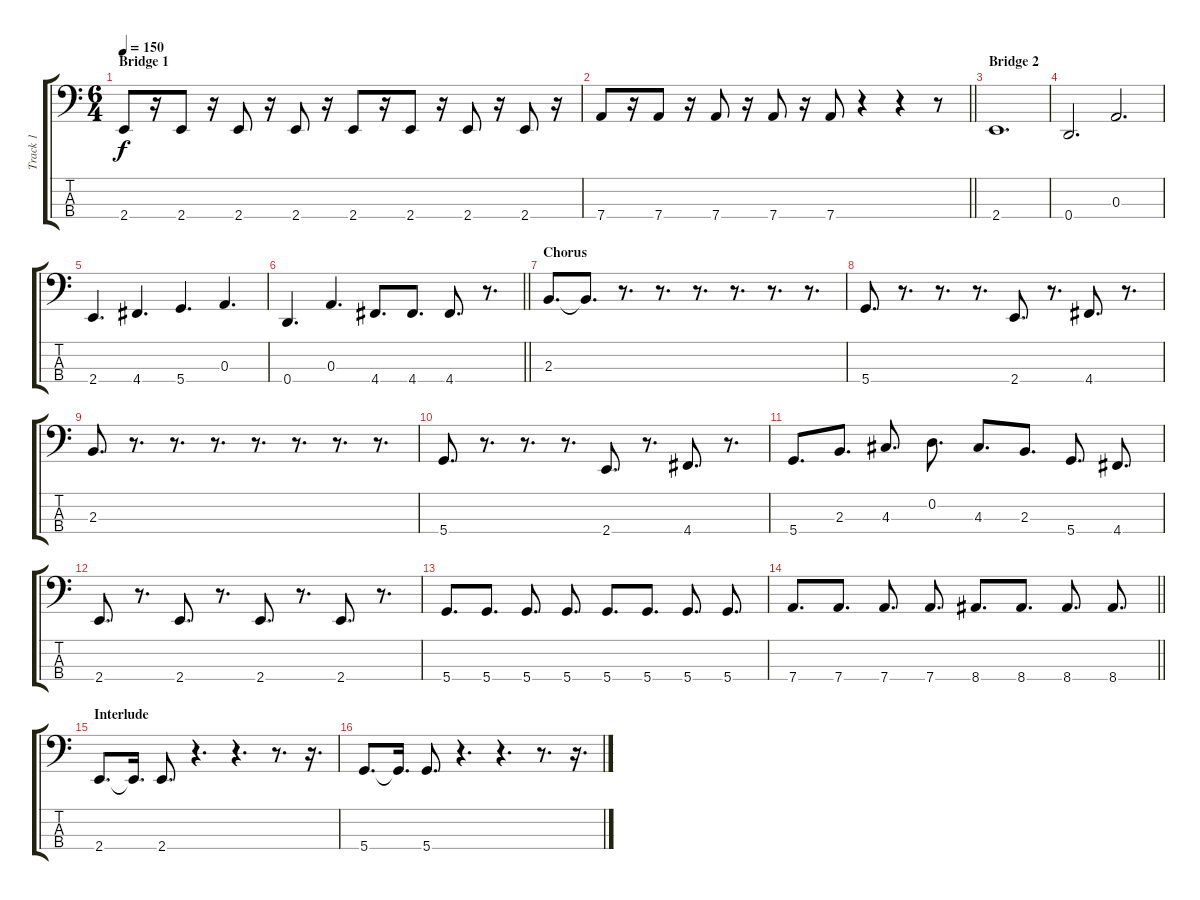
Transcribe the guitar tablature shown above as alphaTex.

\track ("Track 1" "Track 1") {solo instrument electricbassfinger}
\staff {score tabs}
\tuning (G2 D2 A1 D1) {hide}
\ts (6 4)
\section ("" "Bridge 1")
\tempo 150
\clef f4
\ks c
2.4.8{dy f} r.16 2.4.8 r.16 2.4.8 r.16 2.4.8 r.16 2.4.8 r.16 2.4.8 r.16 2.4.8 r.16 2.4.8 r.16 |
\barLineRight lightlight
7.4.8 r.16 7.4.8 r.16 7.4.8 r.16 7.4.8 r.16 7.4.8 r.4 r.4 r.8 |
\section ("" "Bridge 2")
2.4.1{d} |
0.4.2{d} 0.3.2{d} |
2.4.4{d} 4.4.4{d} 5.4.4{d} 0.3.4{d} |
\barLineRight lightlight
0.4.4{d} 0.3.4{d} 4.4.8{d} 4.4.8{d} 4.4.8{d} r.8{d} |
\section ("" "Chorus")
2.3.8{d} 2.3{t}.8{d} r.8{d} r.8{d} r.8{d} r.8{d} r.8{d} r.8{d} |
5.4.8{d} r.8{d} r.8{d} r.8{d} 2.4.8{d} r.8{d} 4.4.8{d} r.8{d} |
2.3.8{d} r.8{d} r.8{d} r.8{d} r.8{d} r.8{d} r.8{d} r.8{d} |
5.4.8{d} r.8{d} r.8{d} r.8{d} 2.4.8{d} r.8{d} 4.4.8{d} r.8{d} |
5.4.8{d} 2.3.8{d} 4.3.8{d} 0.2.8{d} 4.3.8{d} 2.3.8{d} 5.4.8{d} 4.4.8{d} |
2.4.8{d} r.8{d} 2.4.8{d} r.8{d} 2.4.8{d} r.8{d} 2.4.8{d} r.8{d} |
5.4.8{d} 5.4.8{d} 5.4.8{d} 5.4.8{d} 5.4.8{d} 5.4.8{d} 5.4.8{d} 5.4.8{d} |
\barLineRight lightlight
7.4.8{d} 7.4.8{d} 7.4.8{d} 7.4.8{d} 8.4.8{d} 8.4.8{d} 8.4.8{d} 8.4.8{d} |
\section ("" "Interlude")
2.4.8{d} 2.4{t}.16{d} 2.4.8{d} r.4{d} r.4{d} r.8{d} r.16{d} |
5.4.8{d} 5.4{t}.16{d} 5.4.8{d} r.4{d} r.4{d} r.8{d} r.16{d}
